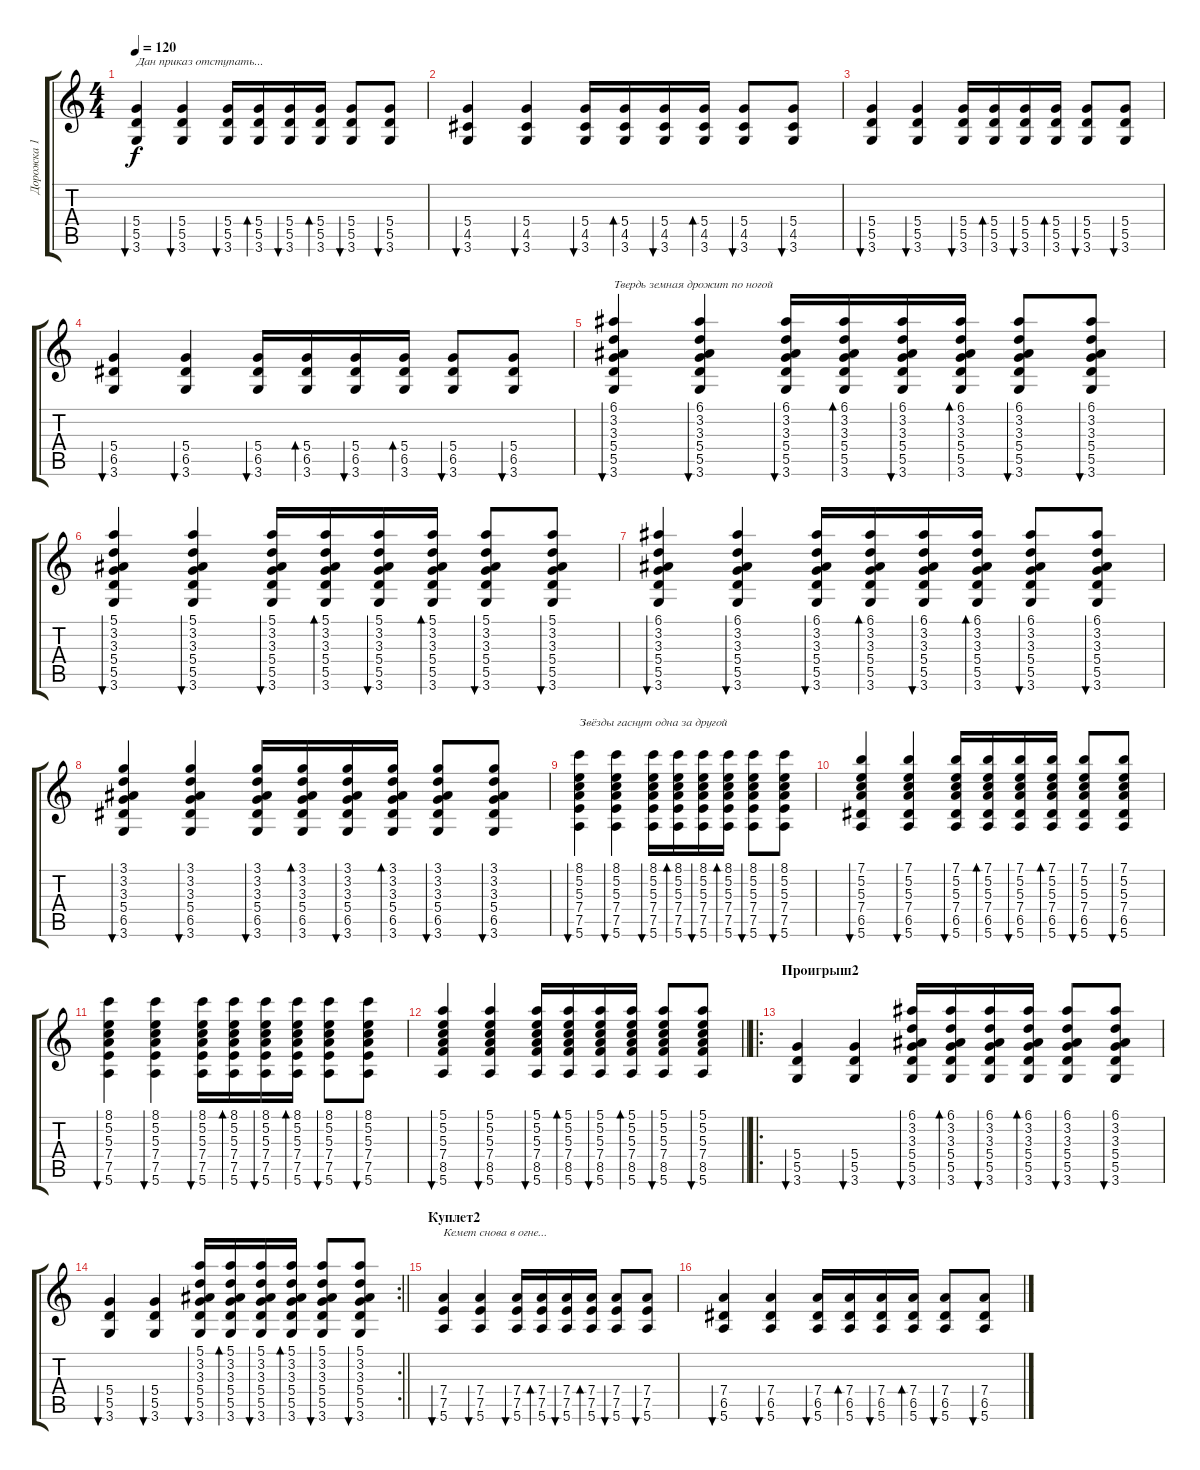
\track ("Дорожка 1" "Дорожка 1") {instrument acousticguitarsteel}
\staff {score tabs}
\tuning (E4 B3 G3 D3 A2 E2) {hide}
\ts (4 4)
\tempo 120
\clef g2
\ks c
(5.4 5.5 3.6).4{bu 120 txt "Дан приказ отступать..." dy f} (5.4 5.5 3.6).4{bu 120} (5.4 5.5 3.6).16{bu 120} (5.4 5.5 3.6).16{bd 120} (5.4 5.5 3.6).16{bu 120} (5.4 5.5 3.6).16{bd 120} (5.4 5.5 3.6).8{bu 120} (5.4 5.5 3.6).8{bu 120} |
(5.4 4.5 3.6).4{bu 120} (5.4 4.5 3.6).4{bu 120} (5.4 4.5 3.6).16{bu 120} (5.4 4.5 3.6).16{bd 120} (5.4 4.5 3.6).16{bu 120} (5.4 4.5 3.6).16{bd 120} (5.4 4.5 3.6).8{bu 120} (5.4 4.5 3.6).8{bu 120} |
(5.4 5.5 3.6).4{bu 120} (5.4 5.5 3.6).4{bu 120} (5.4 5.5 3.6).16{bu 120} (5.4 5.5 3.6).16{bd 120} (5.4 5.5 3.6).16{bu 120} (5.4 5.5 3.6).16{bd 120} (5.4 5.5 3.6).8{bu 120} (5.4 5.5 3.6).8{bu 120} |
(5.4 6.5 3.6).4{bu 120} (5.4 6.5 3.6).4{bu 120} (5.4 6.5 3.6).16{bu 120} (5.4 6.5 3.6).16{bd 120} (5.4 6.5 3.6).16{bu 120} (5.4 6.5 3.6).16{bd 120} (5.4 6.5 3.6).8{bu 120} (5.4 6.5 3.6).8{bu 120} |
(6.1 3.2 3.3 5.4 5.5 3.6).4{bu 120 txt "Твердь земная дрожит по ногой"} (6.1 3.2 3.3 5.4 5.5 3.6).4{bu 120} (6.1 3.2 3.3 5.4 5.5 3.6).16{bu 120} (6.1 3.2 3.3 5.4 5.5 3.6).16{bd 120} (6.1 3.2 3.3 5.4 5.5 3.6).16{bu 120} (6.1 3.2 3.3 5.4 5.5 3.6).16{bd 120} (6.1 3.2 3.3 5.4 5.5 3.6).8{bu 120} (6.1 3.2 3.3 5.4 5.5 3.6).8{bu 120} |
(5.1 3.2 3.3 5.4 5.5 3.6).4{bu 120} (5.1 3.2 3.3 5.4 5.5 3.6).4{bu 120} (5.1 3.2 3.3 5.4 5.5 3.6).16{bu 120} (5.1 3.2 3.3 5.4 5.5 3.6).16{bd 120} (5.1 3.2 3.3 5.4 5.5 3.6).16{bu 120} (5.1 3.2 3.3 5.4 5.5 3.6).16{bd 120} (5.1 3.2 3.3 5.4 5.5 3.6).8{bu 120} (5.1 3.2 3.3 5.4 5.5 3.6).8{bu 120} |
(6.1 3.2 3.3 5.4 5.5 3.6).4{bu 120} (6.1 3.2 3.3 5.4 5.5 3.6).4{bu 120} (6.1 3.2 3.3 5.4 5.5 3.6).16{bu 120} (6.1 3.2 3.3 5.4 5.5 3.6).16{bd 120} (6.1 3.2 3.3 5.4 5.5 3.6).16{bu 120} (6.1 3.2 3.3 5.4 5.5 3.6).16{bd 120} (6.1 3.2 3.3 5.4 5.5 3.6).8{bu 120} (6.1 3.2 3.3 5.4 5.5 3.6).8{bu 120} |
(3.1 3.2 3.3 5.4 6.5 3.6).4{bu 120} (3.1 3.2 3.3 5.4 6.5 3.6).4{bu 120} (3.1 3.2 3.3 5.4 6.5 3.6).16{bu 120} (3.1 3.2 3.3 5.4 6.5 3.6).16{bd 120} (3.1 3.2 3.3 5.4 6.5 3.6).16{bu 120} (3.1 3.2 3.3 5.4 6.5 3.6).16{bd 120} (3.1 3.2 3.3 5.4 6.5 3.6).8{bu 120} (3.1 3.2 3.3 5.4 6.5 3.6).8{bu 120} |
(8.1 5.2 5.3 7.4 7.5 5.6).4{bu 120 txt "Звёзды гаснут одна за другой"} (8.1 5.2 5.3 7.4 7.5 5.6).4{bu 120} (8.1 5.2 5.3 7.4 7.5 5.6).16{bu 120} (8.1 5.2 5.3 7.4 7.5 5.6).16{bd 120} (8.1 5.2 5.3 7.4 7.5 5.6).16{bu 120} (8.1 5.2 5.3 7.4 7.5 5.6).16{bd 120} (8.1 5.2 5.3 7.4 7.5 5.6).8{bu 120} (8.1 5.2 5.3 7.4 7.5 5.6).8{bu 120} |
(7.1 5.2 5.3 7.4 6.5 5.6).4{bu 120} (7.1 5.2 5.3 7.4 6.5 5.6).4{bu 120} (7.1 5.2 5.3 7.4 6.5 5.6).16{bu 120} (7.1 5.2 5.3 7.4 6.5 5.6).16{bd 120} (7.1 5.2 5.3 7.4 6.5 5.6).16{bu 120} (7.1 5.2 5.3 7.4 6.5 5.6).16{bd 120} (7.1 5.2 5.3 7.4 6.5 5.6).8{bu 120} (7.1 5.2 5.3 7.4 6.5 5.6).8{bu 120} |
(8.1 5.2 5.3 7.4 7.5 5.6).4{bu 120} (8.1 5.2 5.3 7.4 7.5 5.6).4{bu 120} (8.1 5.2 5.3 7.4 7.5 5.6).16{bu 120} (8.1 5.2 5.3 7.4 7.5 5.6).16{bd 120} (8.1 5.2 5.3 7.4 7.5 5.6).16{bu 120} (8.1 5.2 5.3 7.4 7.5 5.6).16{bd 120} (8.1 5.2 5.3 7.4 7.5 5.6).8{bu 120} (8.1 5.2 5.3 7.4 7.5 5.6).8{bu 120} |
\barLineRight lightlight
(5.1 5.2 5.3 7.4 8.5 5.6).4{bu 120} (5.1 5.2 5.3 7.4 8.5 5.6).4{bu 120} (5.1 5.2 5.3 7.4 8.5 5.6).16{bu 120} (5.1 5.2 5.3 7.4 8.5 5.6).16{bd 120} (5.1 5.2 5.3 7.4 8.5 5.6).16{bu 120} (5.1 5.2 5.3 7.4 8.5 5.6).16{bd 120} (5.1 5.2 5.3 7.4 8.5 5.6).8{bu 120} (5.1 5.2 5.3 7.4 8.5 5.6).8{bu 120} |
\ro
\section ("" "Проигрыш2")
(5.4 5.5 3.6).4{bu 120} (5.4 5.5 3.6).4{bu 120} (6.1 3.2 3.3 5.4 5.5 3.6).16{bu 120} (6.1 3.2 3.3 5.4 5.5 3.6).16{bd 120} (6.1 3.2 3.3 5.4 5.5 3.6).16{bu 120} (6.1 3.2 3.3 5.4 5.5 3.6).16{bd 120} (6.1 3.2 3.3 5.4 5.5 3.6).8{bu 120} (6.1 3.2 3.3 5.4 5.5 3.6).8{bu 120} |
\rc 2
\barLineRight lightlight
(5.4 5.5 3.6).4{bu 120} (5.4 5.5 3.6).4{bu 120} (5.1 3.2 3.3 5.4 5.5 3.6).16{bu 120} (5.1 3.2 3.3 5.4 5.5 3.6).16{bd 120} (5.1 3.2 3.3 5.4 5.5 3.6).16{bu 120} (5.1 3.2 3.3 5.4 5.5 3.6).16{bd 120} (5.1 3.2 3.3 5.4 5.5 3.6).8{bu 120} (5.1 3.2 3.3 5.4 5.5 3.6).8{bu 120} |
\section ("" "Куплет2")
(7.4 7.5 5.6).4{bu 120 txt "Кемет снова в огне..."} (7.4 7.5 5.6).4{bu 120} (7.4 7.5 5.6).16{bu 120} (7.4 7.5 5.6).16{bd 120} (7.4 7.5 5.6).16{bu 120} (7.4 7.5 5.6).16{bd 120} (7.4 7.5 5.6).8{bu 120} (7.4 7.5 5.6).8{bu 120} |
(7.4 6.5 5.6).4{bu 120} (7.4 6.5 5.6).4{bu 120} (7.4 6.5 5.6).16{bu 120} (7.4 6.5 5.6).16{bd 120} (7.4 6.5 5.6).16{bu 120} (7.4 6.5 5.6).16{bd 120} (7.4 6.5 5.6).8{bu 120} (7.4 6.5 5.6).8{bu 120}
